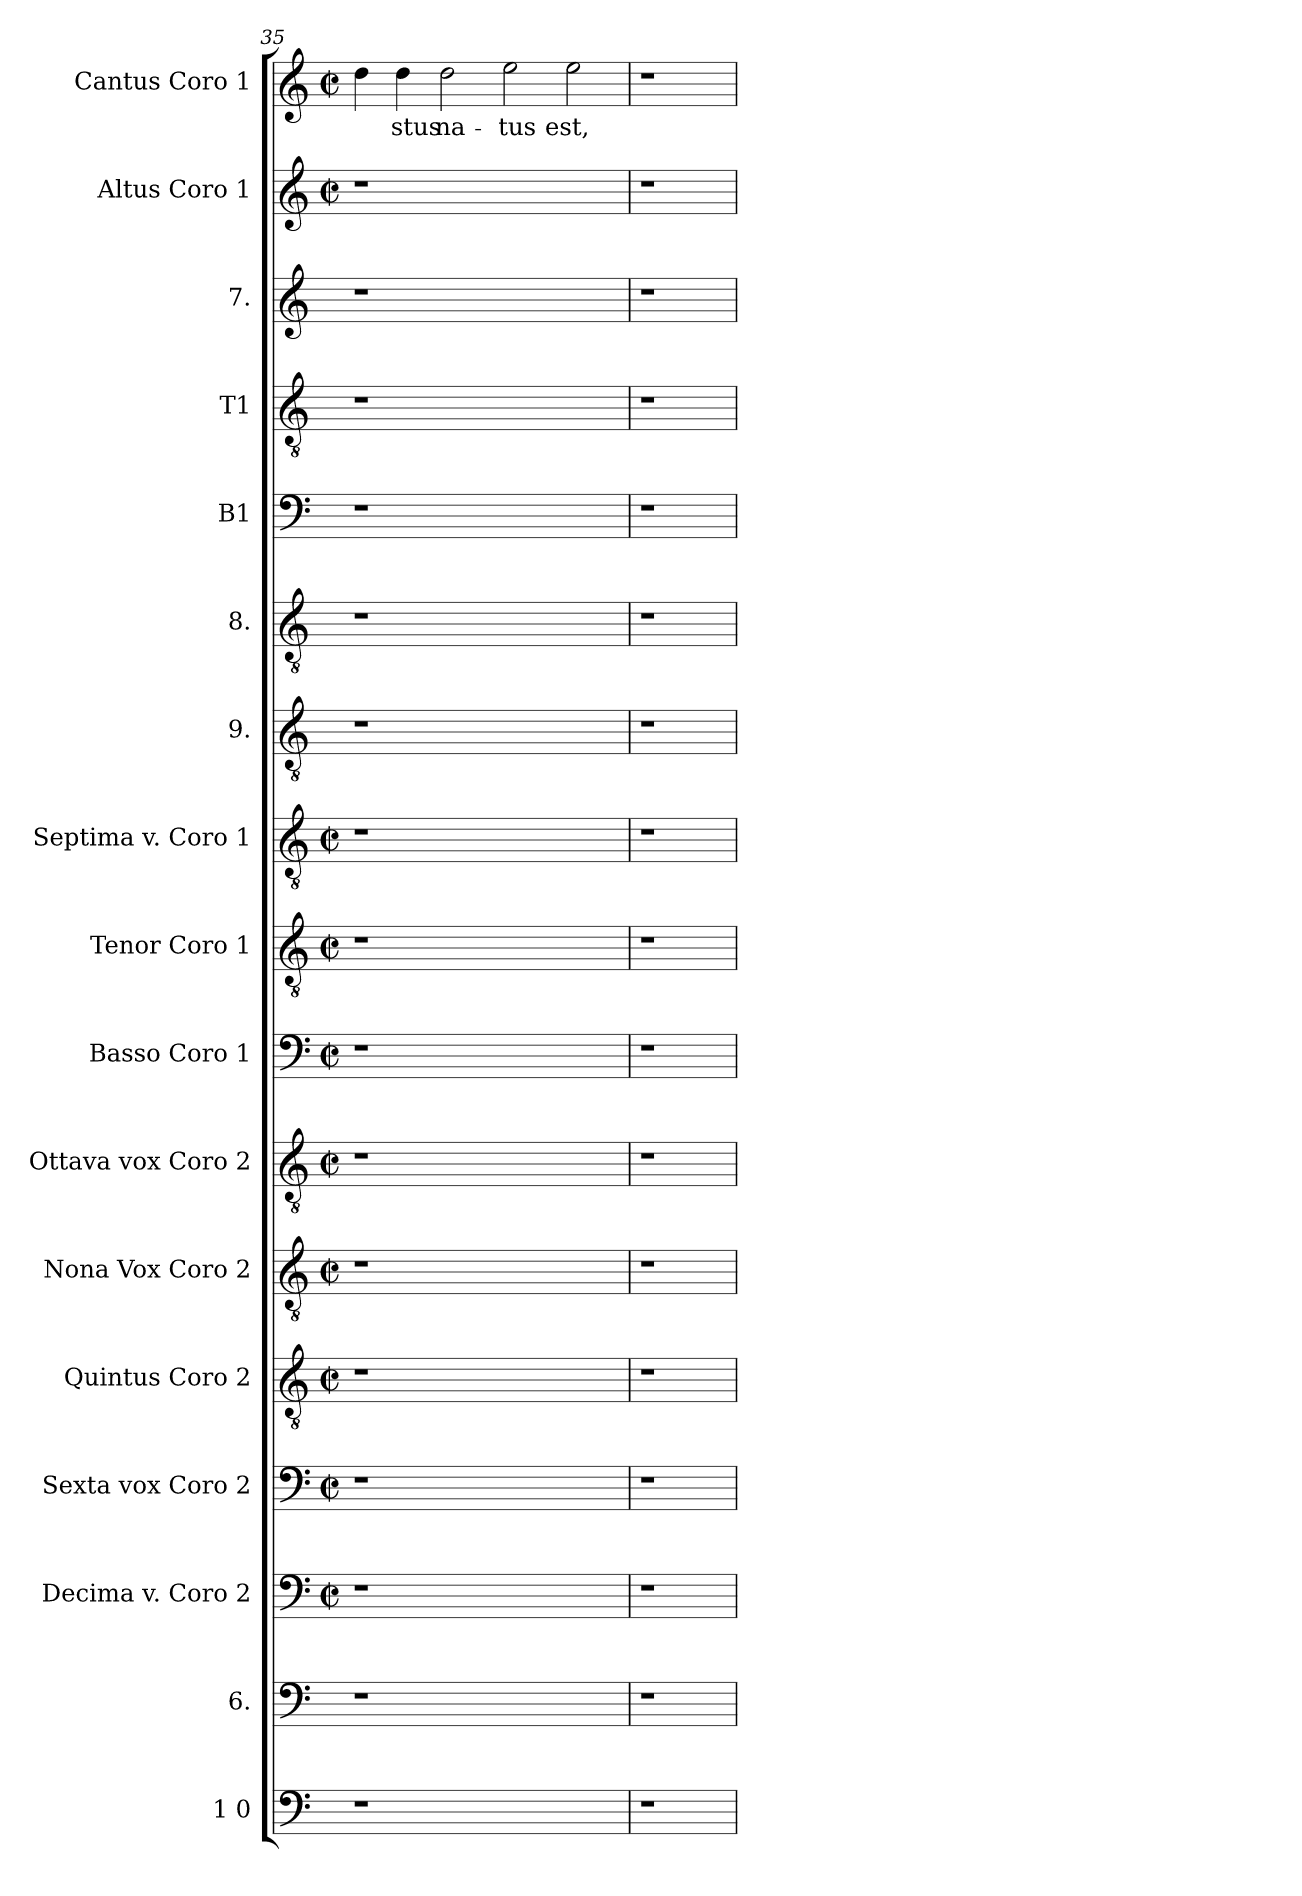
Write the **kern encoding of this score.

**kern	**kern	**kern	**kern	**kern	**kern	**kern	**kern	**kern	**kern	**kern	**kern	**kern	**kern	**kern	**kern	**kern	**text
*part17	*part16	*part15	*part14	*part13	*part12	*part11	*part10	*part9	*part8	*part7	*part6	*part5	*part4	*part3	*part2	*part1	*part1
*staff17	*staff16	*staff15	*staff14	*staff13	*staff12	*staff11	*staff10	*staff9	*staff8	*staff7	*staff6	*staff5	*staff4	*staff3	*staff2	*staff1	*staff1
*I"1 0	*I"6.	*I"Decima v. Coro 2	*I"Sexta vox Coro 2	*I"Quintus Coro 2	*I"Nona Vox Coro 2	*I"Ottava vox Coro 2	*I"Basso Coro 1	*I"Tenor Coro 1	*I"Septima v. Coro 1	*I"9.	*I"8.	*I"B1	*I"T1	*I"7.	*I"Altus Coro 1	*I"Cantus Coro 1	*
*	*	*	*	*	*	*	*	*	*	*	*	*I'B1	*I'T1	*	*I'A	*I'C	*
*clefF4	*clefF4	*clefF4	*clefF4	*clefGv2	*clefGv2	*clefGv2	*clefF4	*clefGv2	*clefGv2	*clefGv2	*clefGv2	*clefF4	*clefGv2	*clefG2	*clefG2	*clefG2	*
*k[]	*k[]	*k[]	*k[]	*k[]	*k[]	*k[]	*k[]	*k[]	*k[]	*k[]	*k[]	*k[]	*k[]	*k[]	*k[]	*k[]	*
*C:	*C:	*C:	*C:	*C:	*C:	*C:	*C:	*C:	*C:	*C:	*C:	*C:	*C:	*C:	*C:	*C:	*
*	*	*M2/2	*M2/2	*M2/2	*M2/2	*M2/2	*M2/2	*M2/2	*M2/2	*	*	*	*	*	*M2/2	*M2/2	*
*	*	*met(c|)	*met(c|)	*met(c|)	*met(c|)	*met(c|)	*met(c|)	*met(c|)	*met(c|)	*	*	*	*	*	*met(c|)	*met(c|)	*
=35	=35	=35	=35	=35	=35	=35	=35	=35	=35	=35	=35	=35	=35	=35	=35	=35	=35
1r	1r	1r	1r	1r	1r	1r	1r	1r	1r	1r	1r	1r	1r	1r	1r	4dd\	.
!	!	!	!	!	!	!	!	!	!	!	!	!	!	!	!	!	!LO:LY:b
.	.	.	.	.	.	.	.	.	.	.	.	.	.	.	.	4dd\	-stus
!	!	!	!	!	!	!	!	!	!	!	!	!	!	!	!	!	!LO:LY:b
.	.	.	.	.	.	.	.	.	.	.	.	.	.	.	.	2dd\	na-
!	!	!	!	!	!	!	!	!	!	!	!	!	!	!	!	!	!LO:LY:b
1ryy	1ryy	1ryy	1ryy	1ryy	1ryy	1ryy	1ryy	1ryy	1ryy	1ryy	1ryy	1ryy	1ryy	1ryy	1ryy	2ee\	-tus
!	!	!	!	!	!	!	!	!	!	!	!	!	!	!	!	!	!LO:LY:b
.	.	.	.	.	.	.	.	.	.	.	.	.	.	.	.	2ee\	est,
!!LO:LB:g=z
=36	=36	=36	=36	=36	=36	=36	=36	=36	=36	=36	=36	=36	=36	=36	=36	=36	=36
1r	1r	1r	1r	1r	1r	1r	1r	1r	1r	1r	1r	1r	1r	1r	1r	1r	.
=	=	=	=	=	=	=	=	=	=	=	=	=	=	=	=	=	=
*-	*-	*-	*-	*-	*-	*-	*-	*-	*-	*-	*-	*-	*-	*-	*-	*-	*-
